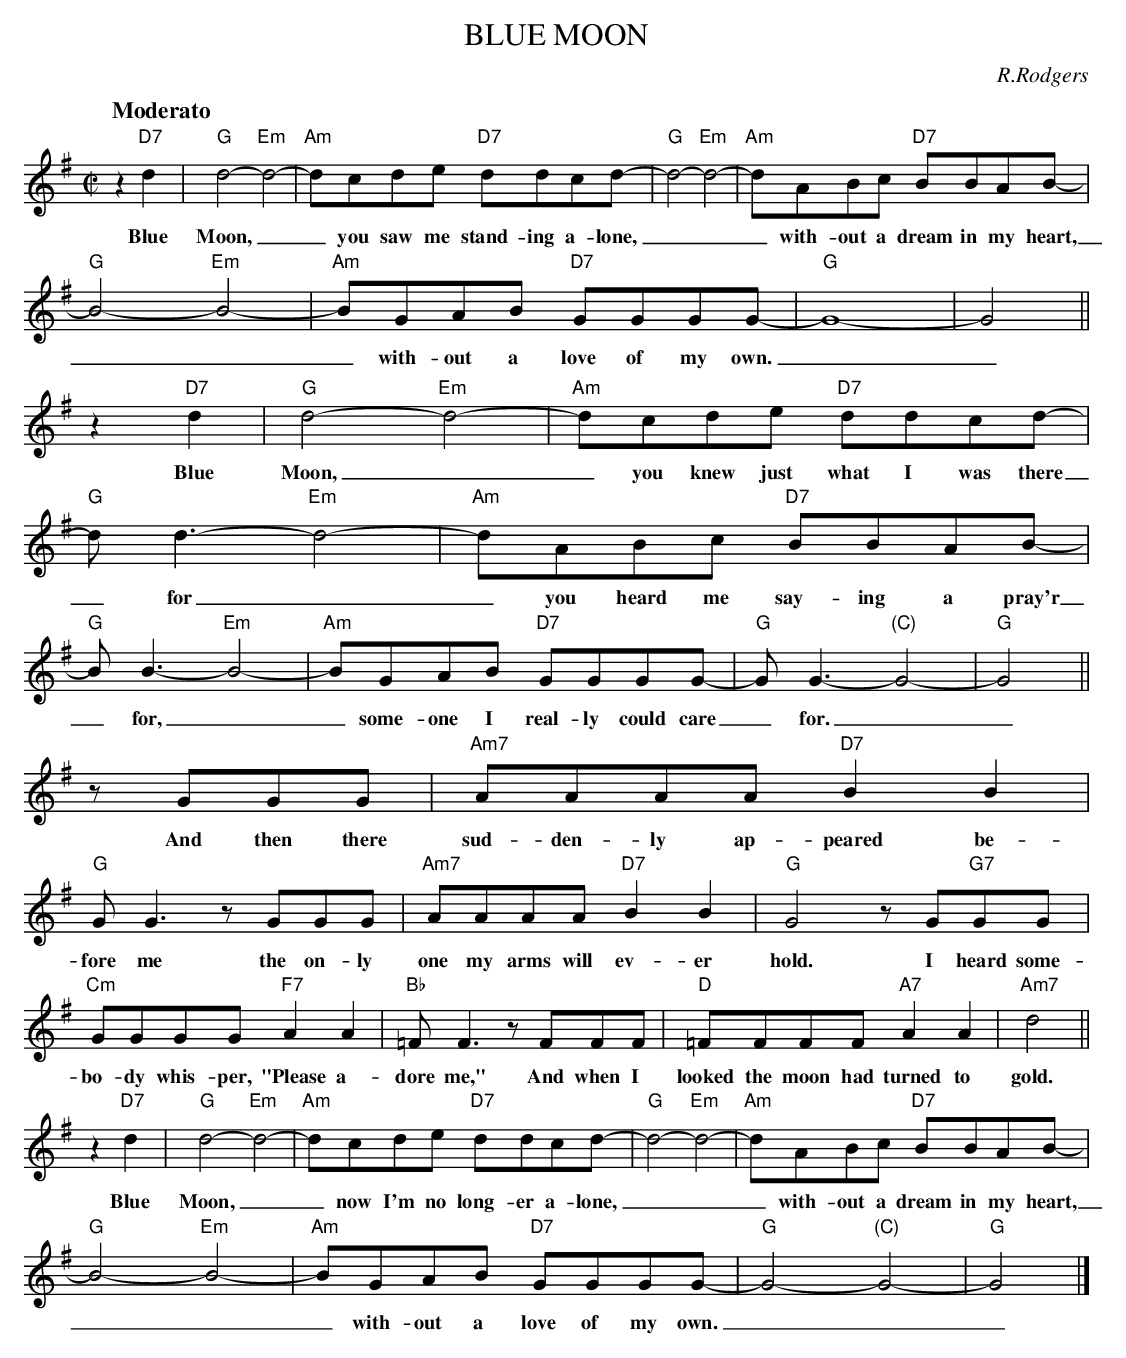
X:1
T: BLUE MOON
C: R.Rodgers
Q: "Moderato"
M: C|
L: 1/8
K: G
z2"D7"d2 | "G"d4- "Em"d4- | "Am"dcde "D7"ddcd- | "G"d4- "Em"d4- | "Am"dABc "D7"BBAB- |
w: Blue Moon,__ you saw me stand-ing a-lone,___ with-out a dream in my heart,
  "G"B4- "Em"B4- | "Am"BGAB "D7"GGGG- | "G"G8- | G4 ||
w: ___ with- out a love of my own.__
z2"D7"d2 | "G"d4- "Em"d4- | "Am"dcde "D7"ddcd- | "G"d d3- "Em"d4- | "Am"dABc "D7"BBAB- |
w: Blue Moon,__ you knew just what I was there_ for__ you heard me say-ing a pray'r
  "G"B B3- "Em"B4- | "Am"BGAB "D7"GGGG- | "G"GG3- "(C)"G4- | "G"G4 ||
w: _ for,__ some-one I real-ly could care_ for.__
zGGG | "Am7"AAAA "D7"B2B2 | "G"GG3 zGGG | "Am7"AAAA "D7"B2B2 | "G"G4 zG"G7"GG |
w: And then there sud-den-ly ap-peared be-fore me the on-ly one my arms will ev-er hold. I heard some-
  "Cm"GGGG "F7"A2A2 | "Bb"=FF3 zFFF | "D"=FFFF "A7"A2A2 | "Am7"d4  ||
w: bo-dy whis-per, "Please a-dore me," And when I looked the moon had turned to gold.
z2"D7"d2 | "G"d4- "Em"d4- | "Am"dcde "D7"ddcd- | "G"d4- "Em"d4- | "Am"dABc "D7"BBAB- |
w: Blue Moon,__ now I'm no long-er a-lone,___ with-out a dream in my heart,
  "G"B4- "Em"B4- | "Am"BGAB "D7"GGGG- | "G"G4- "(C)"G4- | "G"G4 |]
w: ___ with-out a love of my own.___
